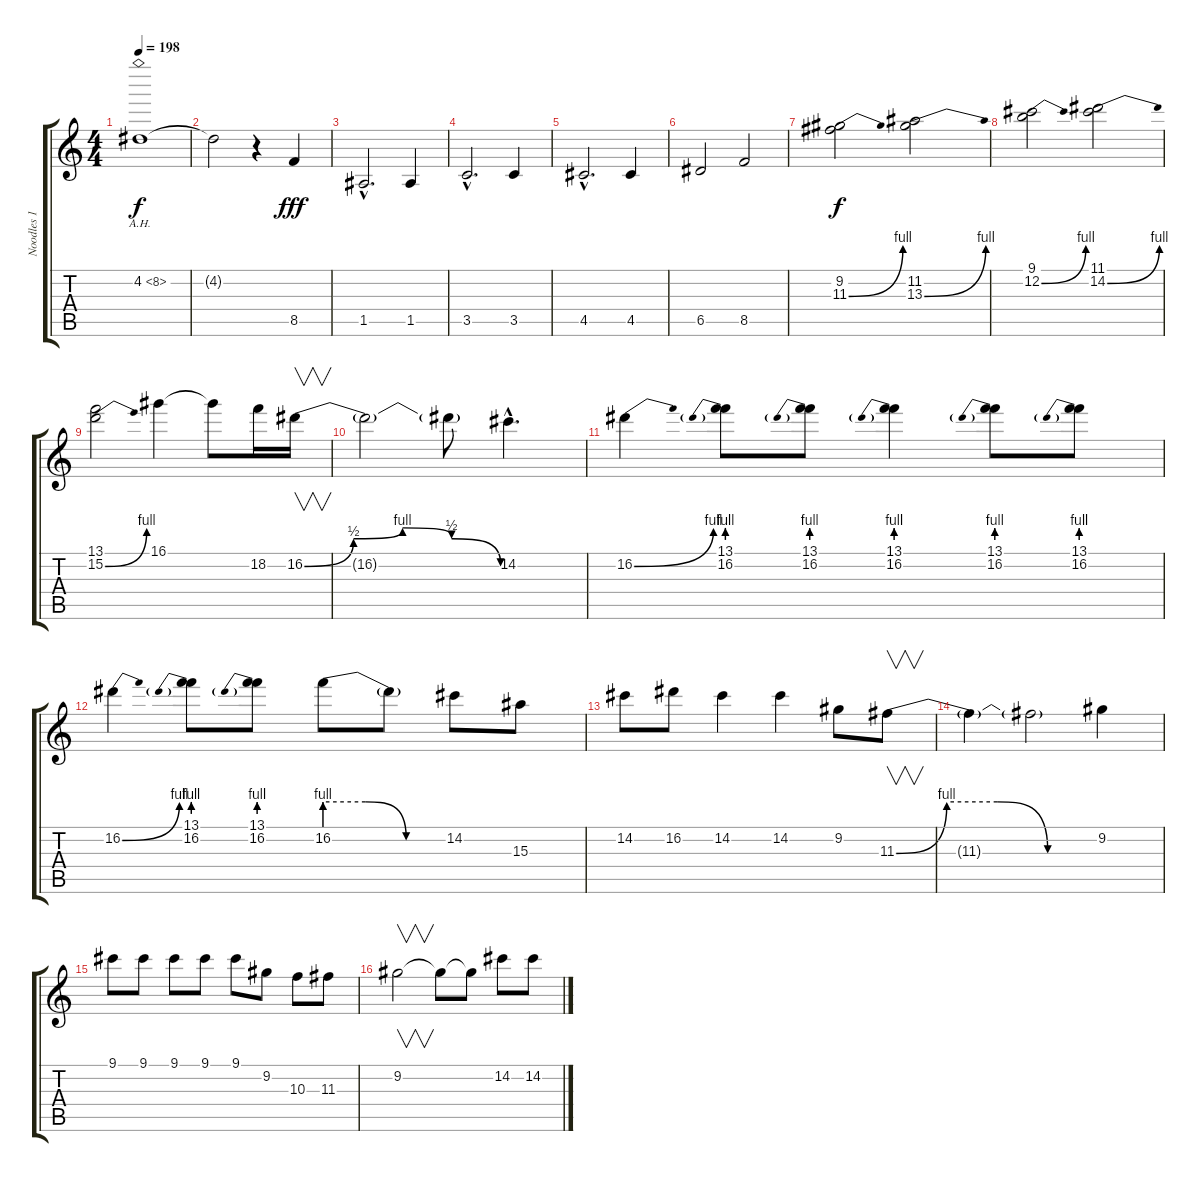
\track ("Noodles 1" "Noodles 1") {instrument distortionguitar}
\staff {score tabs}
\tuning (E4 B3 G3 D3 A2 E2) {hide}
\ts (4 4)
\tempo 198
\clef g2
\ks c
4.2{ah 4}.1{dy f} |
4.2{t}.2 r.4 8.5.4{dy fff} |
1.5{hac}.2{d} 1.5.4 |
3.5{hac}.2{d} 3.5.4 |
4.5{hac}.2{d} 4.5.4 |
6.5.2 8.5.2 |
(9.2 11.3{be (bend 0 0 60 4)}).2{dy f} (11.2 13.3{be (bend 0 0 60 4)}).2 |
(9.1 12.2{be (bend 0 0 60 4)}).2 (11.1 14.2{be (bend 0 0 60 4)}).2 |
(13.1 15.2{be (bend 0 0 60 4)}).2 16.1.4 16.1{t}.8 18.2.16 16.2{be (custom 0 0 15 2 30 4 45 2 60 0)}.16{v} |
16.2{t}.2 16.2{t}.8 14.2{hac}.4{d} |
16.2{be (bend 0 0 60 4)}.4 (13.1 16.2{be (prebend 0 4 60 4)}).8 (13.1 16.2{be (prebend 0 4 60 4)}).8 (13.1 16.2{be (prebend 0 4 60 4)}).4 (13.1 16.2{be (prebend 0 4 60 4)}).8 (13.1 16.2{be (prebend 0 4 60 4)}).8 |
16.2{be (bend 0 0 60 4)}.4 (13.1 16.2{be (prebend 0 4 60 4)}).8 (13.1 16.2{be (prebend 0 4 60 4)}).8 16.2{be (custom 0 4 20 4 40 0 60 0)}.8 16.2{t}.8 14.2.8 15.3.8 |
14.2.8 16.2.8 14.2.4 14.2.4 9.2.8 11.3{be (custom 0 0 15 4 30 4 45 0 60 0)}.8{v} |
11.3{t}.4 11.3{t}.2 9.2.4 |
9.1.8 9.1.8 9.1.8 9.1.8 9.1.8 9.2.8 10.3.8 11.3.8 |
9.2.2{v} 9.2{t}.8 9.2{t}.8 14.2.8 14.2.8
